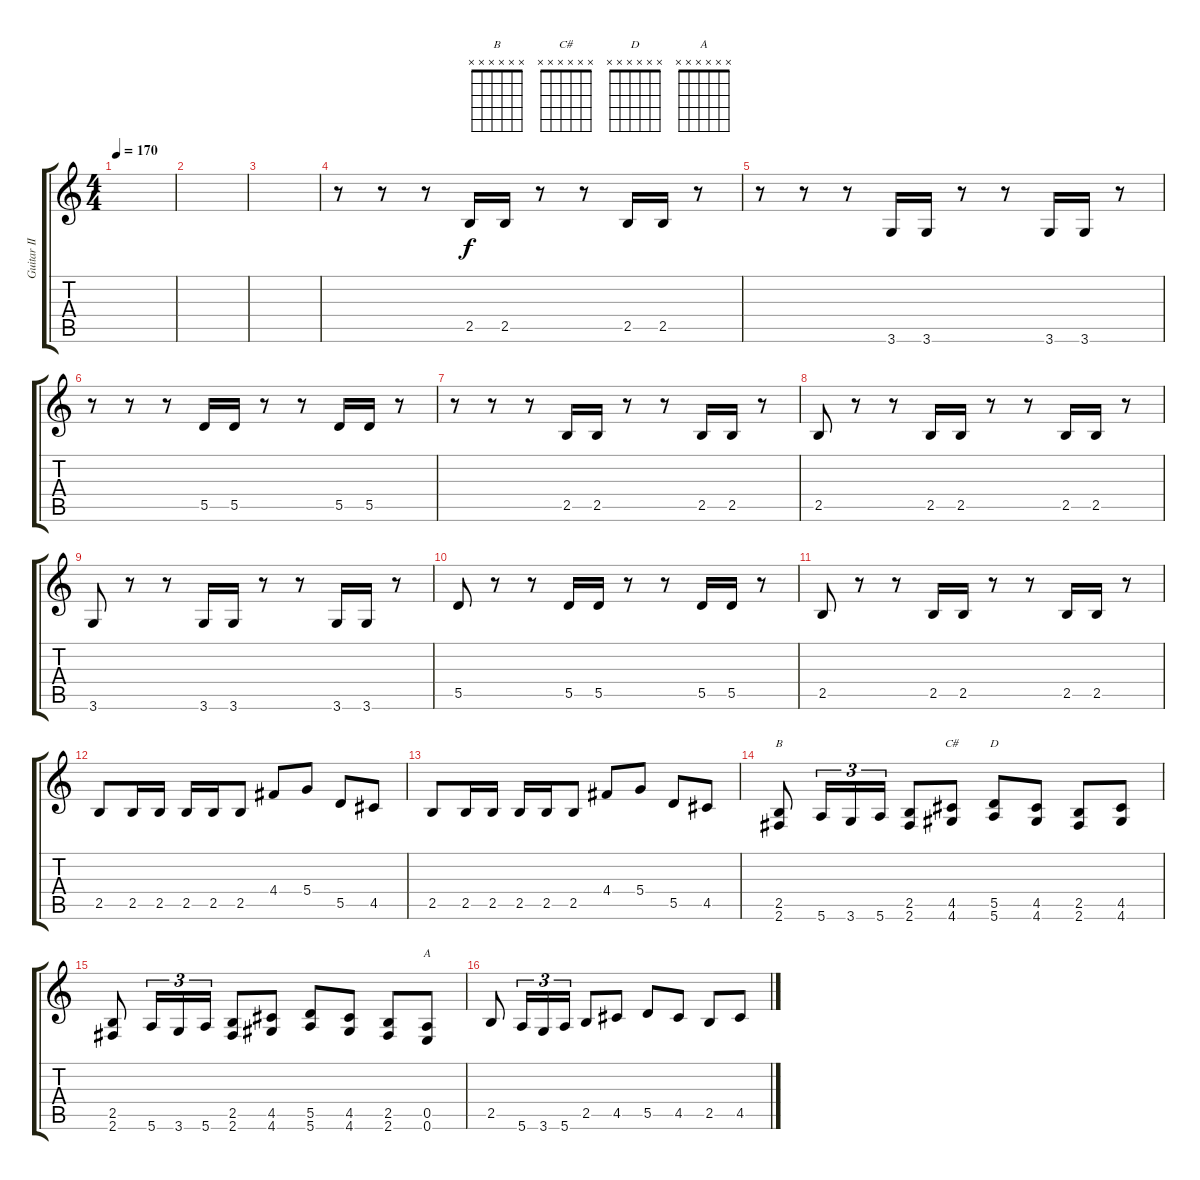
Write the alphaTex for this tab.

\track ("Guitar II" "Guitar II") {instrument distortionguitar}
\staff {score tabs}
\tuning (E4 B3 G3 D3 A2 E2) {hide}
\chord ("B" x x x x x x)
\chord ("C#" x x x x x x)
\chord ("D" x x x x x x)
\chord ("A" x x x x x x)
\ts (4 4)
\tempo 170
\clef g2
\ks c
|
|
|
r.8 r.8 r.8 2.5.16{dy f} 2.5.16 r.8 r.8 2.5.16 2.5.16 r.8 |
r.8 r.8 r.8 3.6.16 3.6.16 r.8 r.8 3.6.16 3.6.16 r.8 |
r.8 r.8 r.8 5.5.16 5.5.16 r.8 r.8 5.5.16 5.5.16 r.8 |
r.8 r.8 r.8 2.5.16 2.5.16 r.8 r.8 2.5.16 2.5.16 r.8 |
2.5.8 r.8 r.8 2.5.16 2.5.16 r.8 r.8 2.5.16 2.5.16 r.8 |
3.6.8 r.8 r.8 3.6.16 3.6.16 r.8 r.8 3.6.16 3.6.16 r.8 |
5.5.8 r.8 r.8 5.5.16 5.5.16 r.8 r.8 5.5.16 5.5.16 r.8 |
2.5.8 r.8 r.8 2.5.16 2.5.16 r.8 r.8 2.5.16 2.5.16 r.8 |
2.5.8 2.5.16 2.5.16 2.5.16 2.5.16 2.5.8 4.4.8 5.4.8 5.5.8 4.5.8 |
2.5.8 2.5.16 2.5.16 2.5.16 2.5.16 2.5.8 4.4.8 5.4.8 5.5.8 4.5.8 |
(2.5 2.6).8{ch "B"} 5.6.16{tu (3 2)} 3.6.16{tu (3 2)} 5.6.16{tu (3 2)} (2.5 2.6).8 (4.5 4.6).8{ch "C#"} (5.5 5.6).8{ch "D"} (4.5 4.6).8 (2.5 2.6).8 (4.5 4.6).8 |
(2.5 2.6).8 5.6.16{tu (3 2)} 3.6.16{tu (3 2)} 5.6.16{tu (3 2)} (2.5 2.6).8 (4.5 4.6).8 (5.5 5.6).8 (4.5 4.6).8 (2.5 2.6).8 (0.5 0.6).8{ch "A"} |
2.5.8 5.6.16{tu (3 2)} 3.6.16{tu (3 2)} 5.6.16{tu (3 2)} 2.5.8 4.5.8 5.5.8 4.5.8 2.5.8 4.5.8
